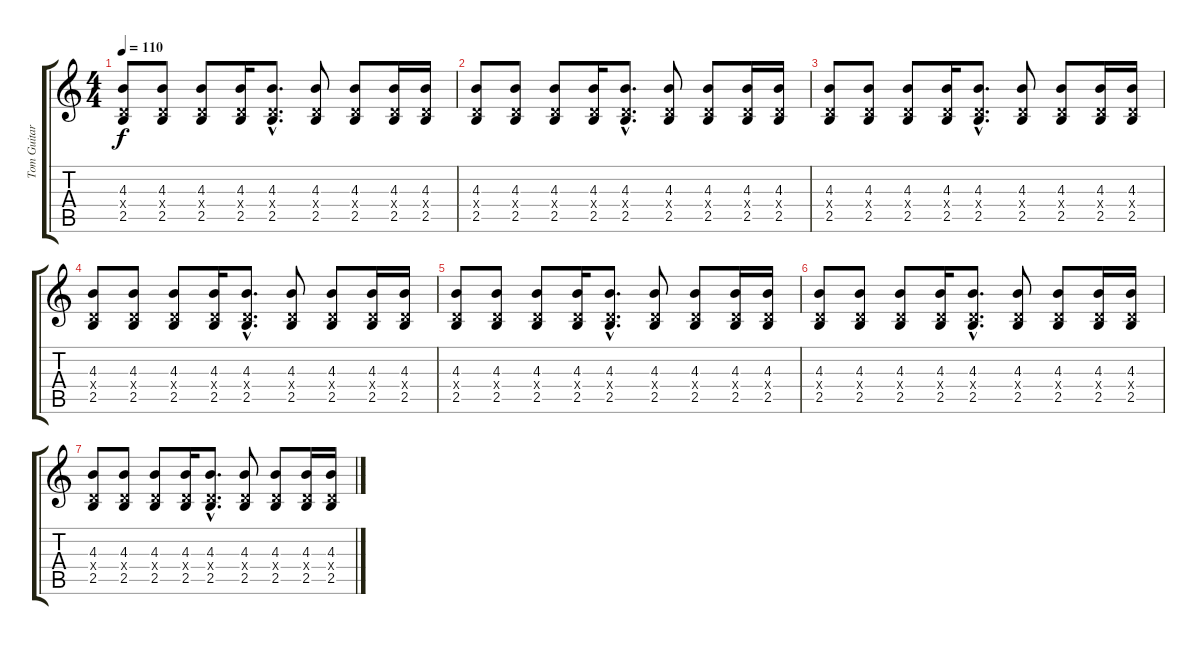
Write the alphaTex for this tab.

\track ("Tom Guitar 2" "Tom Guitar") {instrument acousticguitarsteel}
\staff {score tabs}
\tuning (E4 B3 G3 D3 A2 E2) {hide}
\ts (4 4)
\tempo 110
\clef g2
\ks c
(4.3 0.4{x} 2.5).8{dy f} (4.3 0.4{x} 2.5).8 (4.3 0.4{x} 2.5).8 (4.3 0.4{x} 2.5).16 (4.3{hac} 0.4{hac x} 2.5{hac}).8{d} (4.3 0.4{x} 2.5).8 (4.3 0.4{x} 2.5).8 (4.3 0.4{x} 2.5).16 (4.3 0.4{x} 2.5).16 |
(4.3 0.4{x} 2.5).8 (4.3 0.4{x} 2.5).8 (4.3 0.4{x} 2.5).8 (4.3 0.4{x} 2.5).16 (4.3{hac} 0.4{hac x} 2.5{hac}).8{d} (4.3 0.4{x} 2.5).8 (4.3 0.4{x} 2.5).8 (4.3 0.4{x} 2.5).16 (4.3 0.4{x} 2.5).16 |
(4.3 0.4{x} 2.5).8 (4.3 0.4{x} 2.5).8 (4.3 0.4{x} 2.5).8 (4.3 0.4{x} 2.5).16 (4.3{hac} 0.4{hac x} 2.5{hac}).8{d} (4.3 0.4{x} 2.5).8 (4.3 0.4{x} 2.5).8 (4.3 0.4{x} 2.5).16 (4.3 0.4{x} 2.5).16 |
(4.3 0.4{x} 2.5).8 (4.3 0.4{x} 2.5).8 (4.3 0.4{x} 2.5).8 (4.3 0.4{x} 2.5).16 (4.3{hac} 0.4{hac x} 2.5{hac}).8{d} (4.3 0.4{x} 2.5).8 (4.3 0.4{x} 2.5).8 (4.3 0.4{x} 2.5).16 (4.3 0.4{x} 2.5).16 |
(4.3 0.4{x} 2.5).8 (4.3 0.4{x} 2.5).8 (4.3 0.4{x} 2.5).8 (4.3 0.4{x} 2.5).16 (4.3{hac} 0.4{hac x} 2.5{hac}).8{d} (4.3 0.4{x} 2.5).8 (4.3 0.4{x} 2.5).8 (4.3 0.4{x} 2.5).16 (4.3 0.4{x} 2.5).16 |
(4.3 0.4{x} 2.5).8 (4.3 0.4{x} 2.5).8 (4.3 0.4{x} 2.5).8 (4.3 0.4{x} 2.5).16 (4.3{hac} 0.4{hac x} 2.5{hac}).8{d} (4.3 0.4{x} 2.5).8 (4.3 0.4{x} 2.5).8 (4.3 0.4{x} 2.5).16 (4.3 0.4{x} 2.5).16 |
(4.3 0.4{x} 2.5).8 (4.3 0.4{x} 2.5).8 (4.3 0.4{x} 2.5).8 (4.3 0.4{x} 2.5).16 (4.3{hac} 0.4{hac x} 2.5{hac}).8{d} (4.3 0.4{x} 2.5).8 (4.3 0.4{x} 2.5).8 (4.3 0.4{x} 2.5).16 (4.3 0.4{x} 2.5).16
